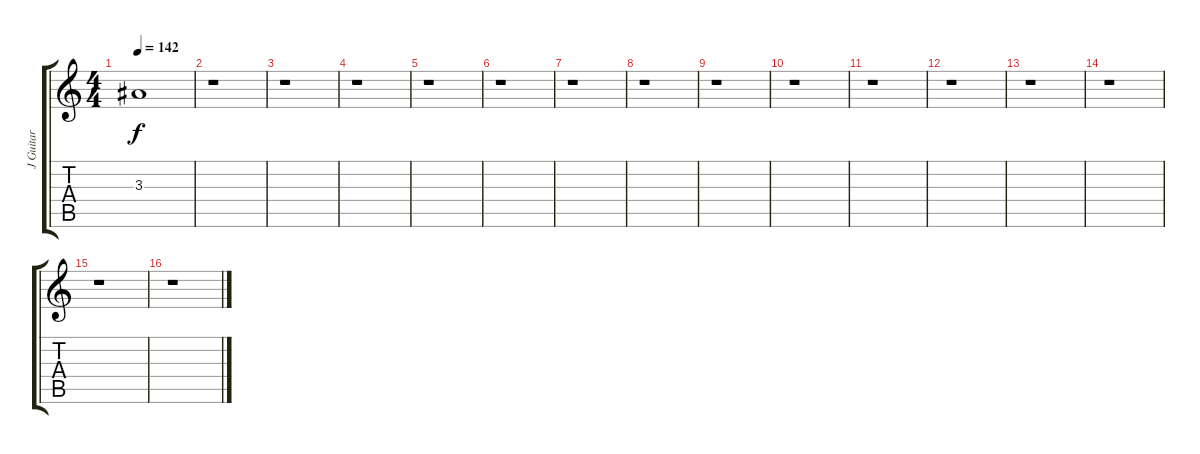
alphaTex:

\track ("J Guitar" "J Guitar") {instrument electricguitarjazz}
\staff {score tabs}
\tuning (E4 B3 G3 D3 A2 E2) {hide}
\ts (4 4)
\tempo 142
\clef g2
\ks c
3.3.1{dy f} |
r.1 |
r.1 |
r.1 |
r.1 |
r.1 |
r.1 |
r.1 |
r.1 |
r.1 |
r.1 |
r.1 |
r.1 |
r.1 |
r.1 |
r.1
